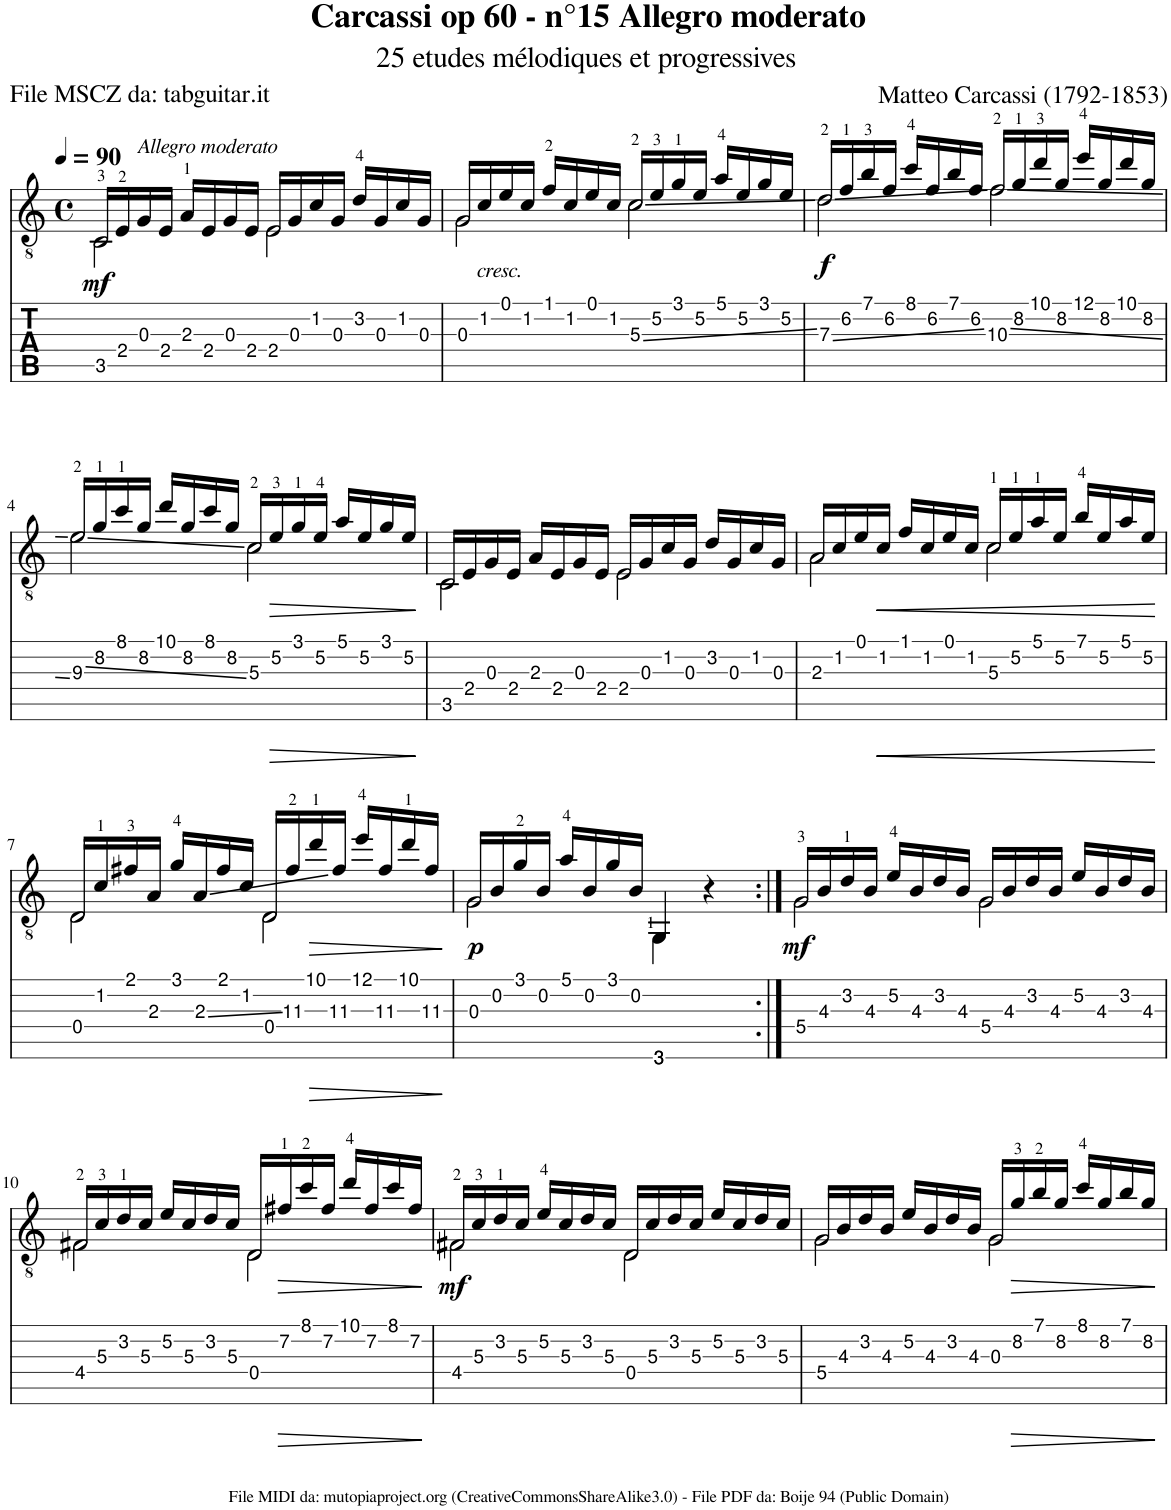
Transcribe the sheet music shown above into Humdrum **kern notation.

**kern	**kern	**dynam
*part1	*part1	*part1
*staff2	*staff1	*staff1/2
*I"Guitar	*	*
*I'Guit.	*	*
*stria6	*	*
*	*clefGv2	*
*k[]	*k[]	*
*M4/4	*M4/4	*
*met(c)	*met(c)	*
*MM90	*MM90	*
=1	=1	=1
*^	*	*
!	!	!LO:N:head=open	!LO:DY:b
*	*	*^	*
16CLL	2C	16C/LL	2C\	mf
16EJ	.	16E/	.	.
!	!	!LO:TX:a:i:t=Allegro moderato	!	!
16GL	.	16G/	.	.
16EJJ	.	16E/JJ	.	.
16ALL	.	16A/LL	.	.
16EJ	.	16E/	.	.
16GL	.	16G/	.	.
16EJJ	.	16E/JJ	.	.
!	!	!LO:N:head=open	!	!
16ELL	2E	16E/LL	2E\	.
16GJ	.	16G/	.	.
16cL	.	16c/	.	.
16GJJ	.	16G/JJ	.	.
16dLL	.	16d/LL	.	.
16GJ	.	16G/	.	.
16cL	.	16c/	.	.
16GJJ	.	16G/JJ	.	.
=2	=2	=2	=2	=2
!	!	!LO:N:head=open	!	!
16GLL	2G	16G/LL	2G\	.
!	!	!LO:TX:b:i:t=cresc.	!	!
16cJ	.	16c/	.	.
16eL	.	16e/	.	.
16cJJ	.	16c/JJ	.	.
16fLL	.	16f/LL	.	.
16cJ	.	16c/	.	.
16eL	.	16e/	.	.
16cJJ	.	16c/JJ	.	.
!	!	!LO:N:head=open	!	!
16cLL	2c	16c/LL	2c\	.
16eJ	.	16e/	.	.
16gL	.	16g/	.	.
16eJJ	.	16e/JJ	.	.
16aLL	.	16a/LL	.	.
16eJ	.	16e/	.	.
16gL	.	16g/	.	.
16eJJ	.	16e/JJ	.	.
=3	=3	=3	=3	=3
!	!	!LO:N:head=open	!	!LO:DY:b
16dLL	2d	16d/LL	2d\	f
16fJ	.	16f/	.	.
16bL	.	16b/	.	.
16fJJ	.	16f/JJ	.	.
16ccLL	.	16cc/LL	.	.
16fJ	.	16f/	.	.
16bL	.	16b/	.	.
16fJJ	.	16f/JJ	.	.
!	!	!LO:N:head=open	!	!
16fLL	2f	16f/LL	2f\	.
16gJ	.	16g/	.	.
16ddL	.	16dd/	.	.
16gJJ	.	16g/JJ	.	.
16eeLL	.	16ee/LL	.	.
16gJ	.	16g/	.	.
16ddL	.	16dd/	.	.
16gJJ	.	16g/JJ	.	.
!!LO:LB:g=z	!!
=4	=4	=4	=4	=4
!	!	!LO:N:head=open	!	!
16eLL	2e	16e/LL	2e\	.
16gJ	.	16g/	.	.
16ccL	.	16cc/	.	.
16gJJ	.	16g/JJ	.	.
16ddLL	.	16dd/LL	.	.
16gJ	.	16g/	.	.
16ccL	.	16cc/	.	.
16gJJ	.	16g/JJ	.	.
!	!	!LO:N:head=open	!	!
16cLL	2c	16c/LL	2c\	.
!	!	!	!	!LO:HP:b
16eJ	.	16e/	.	>
16gL	.	16g/	.	.
16eJJ	.	16e/JJ	.	.
16aLL	.	16a/LL	.	.
16eJ	.	16e/	.	.
16gL	.	16g/	.	.
16eJJ	.	16e/JJ	.	.
*v	*v	*	*	*
*	*v	*v	*
.	.	]
=5	=5	=5
*^	*	*
!	!	!LO:N:head=open	!
*	*	*^	*
16CLL	2C	16C/LL	2C\	.
16EJ	.	16E/	.	.
16GL	.	16G/	.	.
16EJJ	.	16E/JJ	.	.
16ALL	.	16A/LL	.	.
16EJ	.	16E/	.	.
16GL	.	16G/	.	.
16EJJ	.	16E/JJ	.	.
!	!	!LO:N:head=open	!	!
16ELL	2E	16E/LL	2E\	.
16GJ	.	16G/	.	.
16cL	.	16c/	.	.
16GJJ	.	16G/JJ	.	.
16dLL	.	16d/LL	.	.
16GJ	.	16G/	.	.
16cL	.	16c/	.	.
16GJJ	.	16G/JJ	.	.
=6	=6	=6	=6	=6
!	!	!LO:N:head=open	!	!
16ALL	2A	16A/LL	2A\	.
16cJ	.	16c/	.	.
16eL	.	16e/	.	.
!	!	!	!	!LO:HP:b
16cJJ	.	16c/JJ	.	<
16fLL	.	16f/LL	.	.
16cJ	.	16c/	.	.
16eL	.	16e/	.	.
16cJJ	.	16c/JJ	.	.
!	!	!LO:N:head=open	!	!
16cLL	2c	16c/LL	2c\	.
16eJ	.	16e/	.	.
16aL	.	16a/	.	.
16eJJ	.	16e/JJ	.	.
16bLL	.	16b/LL	.	.
16eJ	.	16e/	.	.
16aL	.	16a/	.	.
16eJJ	.	16e/JJ	.	.
*v	*v	*	*	*
*	*v	*v	*
.	.	[
!!LO:LB:g=z
=7	=7	=7
*^	*	*
!	!	!LO:N:head=open	!
*	*	*^	*
16DLL	2D	16D/LL	2D\	.
16cJ	.	16c/	.	.
16f#L	.	16f#X/	.	.
16AJJ	.	16A/JJ	.	.
16gLL	.	16g/LL	.	.
16AJ	.	16A/	.	.
16f#L	.	16f#/	.	.
16cJJ	.	16c/JJ	.	.
!	!	!LO:N:head=open	!	!
16DLL	2D	16D/LL	2D\	.
16f#J	.	16f#/	.	.
!	!	!	!	!LO:HP:b
16ddL	.	16dd/	.	>
16f#JJ	.	16f#/JJ	.	.
16eeLL	.	16ee/LL	.	.
16f#J	.	16f#/	.	.
16ddL	.	16dd/	.	.
16f#JJ	.	16f#/JJ	.	.
*v	*v	*	*	*
*	*v	*v	*
.	.	]
=8	=8	=8
*^	*	*
!	!	!LO:N:head=open	!LO:DY:b
*	*	*^	*
16GLL	2G	16G/LL	2G\	p
16BJ	.	16B/	.	.
16gL	.	16g/	.	.
16BJJ	.	16B/JJ	.	.
16aLL	.	16a/LL	.	.
16BJ	.	16B/	.	.
16gL	.	16g/	.	.
16BJJ	.	16B/JJ	.	.
4GG	4GG	4GG/	4GG\	.
4r	4ryy	4r	4ryy	.
=9:|!	=9:|!	=9:|!	=9:|!	=9:|!
!	!	!LO:N:head=open	!	!LO:DY:b
16GLL	2G	16G/LL	2G\	mf
16BJ	.	16B/	.	.
16dL	.	16d/	.	.
16BJJ	.	16B/JJ	.	.
16eLL	.	16e/LL	.	.
16BJ	.	16B/	.	.
16dL	.	16d/	.	.
16BJJ	.	16B/JJ	.	.
!	!	!LO:N:head=open	!	!
16GLL	2G	16G/LL	2G\	.
16BJ	.	16B/	.	.
16dL	.	16d/	.	.
16BJJ	.	16B/JJ	.	.
16eLL	.	16e/LL	.	.
16BJ	.	16B/	.	.
16dL	.	16d/	.	.
16BJJ	.	16B/JJ	.	.
!!LO:LB:g=z	!!
=10	=10	=10	=10	=10
!	!	!LO:N:head=open	!	!
16F#LL	2F#	16F#X/LL	2F#\	.
16cJ	.	16c/	.	.
16dL	.	16d/	.	.
16cJJ	.	16c/JJ	.	.
16eLL	.	16e/LL	.	.
16cJ	.	16c/	.	.
16dL	.	16d/	.	.
16cJJ	.	16c/JJ	.	.
!	!	!LO:N:head=open	!	!
16DLL	2D	16D/LL	2D\	.
!	!	!	!	!LO:HP:b
16f#J	.	16f#X/	.	>
16ccL	.	16cc/	.	.
16f#JJ	.	16f#/JJ	.	.
16ddLL	.	16dd/LL	.	.
16f#J	.	16f#/	.	.
16ccL	.	16cc/	.	.
16f#JJ	.	16f#/JJ	.	.
*v	*v	*	*	*
*	*v	*v	*
.	.	]
=11	=11	=11
*^	*	*
!	!	!LO:N:head=open	!LO:DY:a=2
*	*	*^	*
16F#LL	2F#	16F#X/LL	2F#\	mf
16cJ	.	16c/	.	.
16dL	.	16d/	.	.
16cJJ	.	16c/JJ	.	.
16eLL	.	16e/LL	.	.
16cJ	.	16c/	.	.
16dL	.	16d/	.	.
16cJJ	.	16c/JJ	.	.
!	!	!LO:N:head=open	!	!
16DLL	2D	16D/LL	2D\	.
16cJ	.	16c/	.	.
16dL	.	16d/	.	.
16cJJ	.	16c/JJ	.	.
16eLL	.	16e/LL	.	.
16cJ	.	16c/	.	.
16dL	.	16d/	.	.
16cJJ	.	16c/JJ	.	.
=12	=12	=12	=12	=12
!	!	!LO:N:head=open	!	!
16GLL	2G	16G/LL	2G\	.
16BJ	.	16B/	.	.
16dL	.	16d/	.	.
16BJJ	.	16B/JJ	.	.
16eLL	.	16e/LL	.	.
16BJ	.	16B/	.	.
16dL	.	16d/	.	.
16BJJ	.	16B/JJ	.	.
!	!	!LO:N:head=open	!	!
16GLL	2G	16G/LL	2G\	.
!	!	!	!	!LO:HP:b
16gJ	.	16g/	.	>
16bL	.	16b/	.	.
16gJJ	.	16g/JJ	.	.
16ccLL	.	16cc/LL	.	.
16gJ	.	16g/	.	.
16bL	.	16b/	.	.
16gJJ	.	16g/JJ	.	.
*v	*v	*	*	*
*	*v	*v	*
.	.	]
=	=	=
*-	*-	*-
